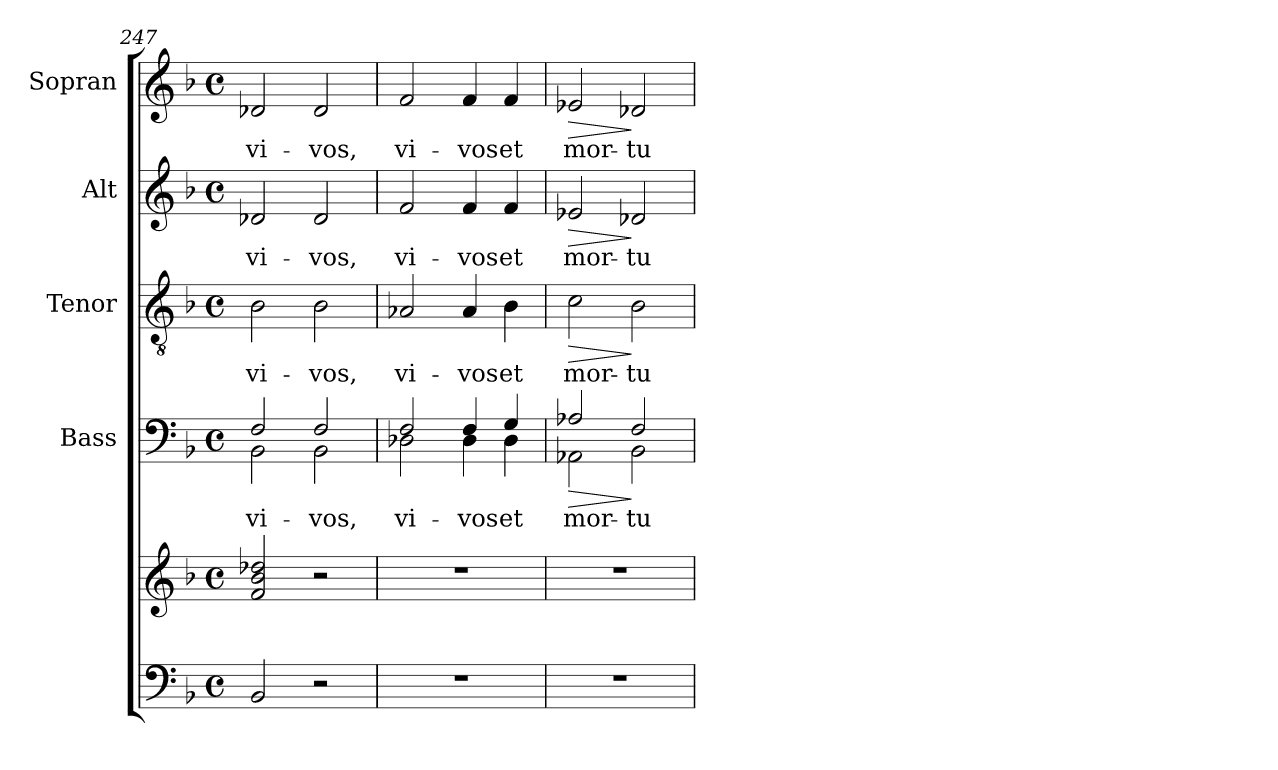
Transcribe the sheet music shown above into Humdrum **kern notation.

**kern	**kern	**kern	**text	**dynam	**kern	**text	**dynam	**kern	**text	**dynam	**kern	**text	**dynam
*part5	*part5	*part4	*part4	*part4	*part3	*part3	*part3	*part2	*part2	*part2	*part1	*part1	*part1
*staff6	*staff5	*staff4	*staff4	*staff4	*staff3	*staff3	*staff3	*staff2	*staff2	*staff2	*staff1	*staff1	*staff1
*	*	*I"Bass	*	*	*I"Tenor	*	*	*I"Alt	*	*	*I"Sopran	*	*
*	*	*I'B.	*	*	*I'T.	*	*	*I'A.	*	*	*I'S.	*	*
*clefF4	*clefG2	*clefF4	*	*	*clefGv2	*	*	*clefG2	*	*	*clefG2	*	*
*k[b-]	*k[b-]	*k[b-]	*	*	*k[b-]	*	*	*k[b-]	*	*	*k[b-]	*	*
*F:	*F:	*F:	*	*	*F:	*	*	*F:	*	*	*F:	*	*
*M4/4	*M4/4	*M4/4	*	*	*M4/4	*	*	*M4/4	*	*	*M4/4	*	*
*met(c)	*met(c)	*met(c)	*	*	*met(c)	*	*	*met(c)	*	*	*met(c)	*	*
=247	=247	=247	=247	=247	=247	=247	=247	=247	=247	=247	=247	=247	=247
!	!	!	!LO:LY:b	!	!	!LO:LY:b	!	!	!LO:LY:b	!	!	!LO:LY:b	!
*	*	*^	*	*	*	*	*	*	*	*	*	*	*
2BB-/	2f/ 2b-/ 2dd-X/	2F/	2BB-\	vi-	.	2B-\	vi-	.	2d-X/	vi-	.	2d-X/	vi-	.
!	!	!	!	!LO:LY:b	!	!	!LO:LY:b	!	!	!LO:LY:b	!	!	!LO:LY:b	!
2r	2r	2F/	2BB-\	-vos,	.	2B-\	-vos,	.	2d-/	-vos,	.	2d-/	-vos,	.
=248	=248	=248	=248	=248	=248	=248	=248	=248	=248	=248	=248	=248	=248	=248
!	!	!	!	!LO:LY:b	!	!	!LO:LY:b	!	!	!LO:LY:b	!	!	!LO:LY:b	!
1r	1r	2F/	2D-X\	vi-	.	2A-X/	vi-	.	2f/	vi-	.	2f/	vi-	.
!	!	!	!	!LO:LY:b	!	!	!LO:LY:b	!	!	!LO:LY:b	!	!	!LO:LY:b	!
.	.	4F/	4D-\	-vos	.	4A-/	-vos	.	4f/	-vos	.	4f/	-vos	.
!	!	!	!	!LO:LY:b	!	!	!LO:LY:b	!	!	!LO:LY:b	!	!	!LO:LY:b	!
.	.	4G/	4D-\	et	.	4B-\	et	.	4f/	et	.	4f/	et	.
!!LO:LB:g=z
=249	=249	=249	=249	=249	=249	=249	=249	=249	=249	=249	=249	=249	=249	=249
!	!	!	!	!LO:LY:b	!LO:HP:b	!	!LO:LY:b	!LO:HP:b	!	!LO:LY:b	!LO:HP:b	!	!LO:LY:b	!LO:HP:b
1r	1r	2A-X/	2AA-X\	mor-	>	2c\	mor-	>	2e-X/	mor-	>	2e-X/	mor-	>
!	!	!	!	!LO:LY:b	!	!	!LO:LY:b	!	!	!LO:LY:b	!	!	!LO:LY:b	!
.	.	2F/	2BB-\	-tu-	]	2B-\	-tu-	]	2d-X/	-tu-	]	2d-X/	-tu-	]
*	*	*v	*v	*	*	*	*	*	*	*	*	*	*	*
=	=	=	=	=	=	=	=	=	=	=	=	=	=
*-	*-	*-	*-	*-	*-	*-	*-	*-	*-	*-	*-	*-	*-
